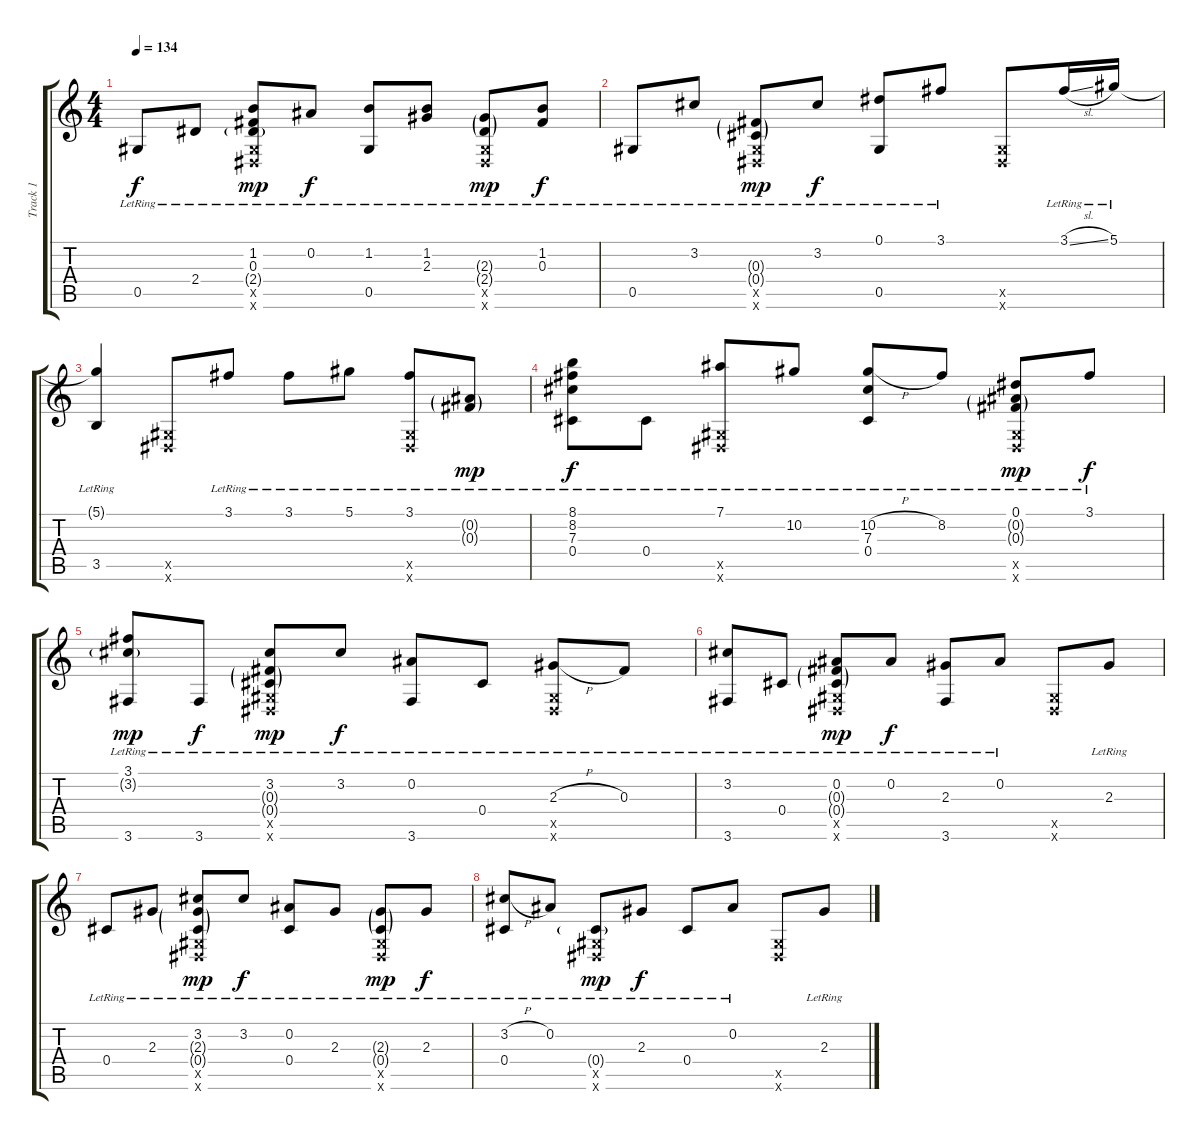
\track ("Track 1" "Track 1") {instrument acousticguitarsteel}
\staff {score tabs}
\tuning (Eb4 Bb3 Gb3 Db3 Ab2 Eb2) {hide}
\ts (4 4)
\tempo 134
\clef g2
\ks c
0.5{lr}.8{dy f} 2.4{lr}.8 (1.2{lr} 0.3{lr} 2.4{g lr} 0.5{x} 0.6{x}).8{dy mp} 0.2{lr}.8{dy f} (1.2{lr} 0.5{lr}).8 (1.2{lr} 2.3{lr}).8 (2.3{g lr} 2.4{g lr} 0.5{x} 0.6{x}).8{dy mp} (1.2{lr} 0.3{lr}).8{dy f} |
0.5{lr}.8 3.2{lr}.8 (0.3{g lr} 0.4{g lr} 0.5{x} 0.6{x}).8{dy mp} 3.2{lr}.8{dy f} (0.1{lr} 0.5{lr}).8 3.1{lr}.8 (0.5{x} 0.6{x}).8 3.1{sl lr}.16 5.1{lr}.16 |
(5.1{t} 3.5{lr}).4 (0.5{x} 0.6{x}).8 3.1{lr}.8 3.1{lr}.8 5.1{lr}.8 (3.1{lr} 0.5{x} 0.6{x}).8 (0.2{g lr} 0.3{g lr}).8{dy mp} |
(8.1{lr} 8.2{lr} 7.3{lr} 0.4{lr}).8{dy f} 0.4{lr}.8 (7.1{lr} 0.5{x} 0.6{x}).8 10.2{lr}.8 (10.2{h lr} 7.3{lr} 0.4{lr}).8 8.2{lr}.8 (0.1{lr} 0.2{g lr} 0.3{g lr} 0.5{x} 0.6{x}).8{dy mp} 3.1{lr}.8{dy f} |
(3.1{lr} 3.2{g lr} 3.6{lr}).8{dy mp} 3.6{lr}.8{dy f} (3.2{lr} 0.3{g lr} 0.4{g lr} 0.5{x} 0.6{x}).8{dy mp} 3.2{lr}.8{dy f} (0.2{lr} 3.6{lr}).8 0.4{lr}.8 (2.3{h lr} 0.5{x} 0.6{x}).8 0.3{lr}.8 |
(3.2{lr} 3.6{lr}).8 0.4{lr}.8 (0.2{lr} 0.3{g lr} 0.4{g lr} 0.5{x} 0.6{x}).8{dy mp} 0.2{lr}.8{dy f} (2.3{lr} 3.6{lr}).8 0.2{lr}.8 (0.5{x} 0.6{x}).8 2.3{lr}.8 |
0.4{lr}.8 2.3{lr}.8 (3.2{lr} 2.3{g lr} 0.4{g lr} 0.5{x} 0.6{x}).8{dy mp} 3.2{lr}.8{dy f} (0.2{lr} 0.4{lr}).8 2.3{lr}.8 (2.3{g lr} 0.4{g lr} 0.5{x} 0.6{x}).8{dy mp} 2.3{lr}.8{dy f} |
(3.2{h lr} 0.4{lr}).8 0.2{lr}.8 (0.4{g lr} 0.5{x} 0.6{x}).8{dy mp} 2.3{lr}.8{dy f} 0.4{lr}.8 0.2{lr}.8 (0.5{x} 0.6{x}).8 2.3{lr}.8
